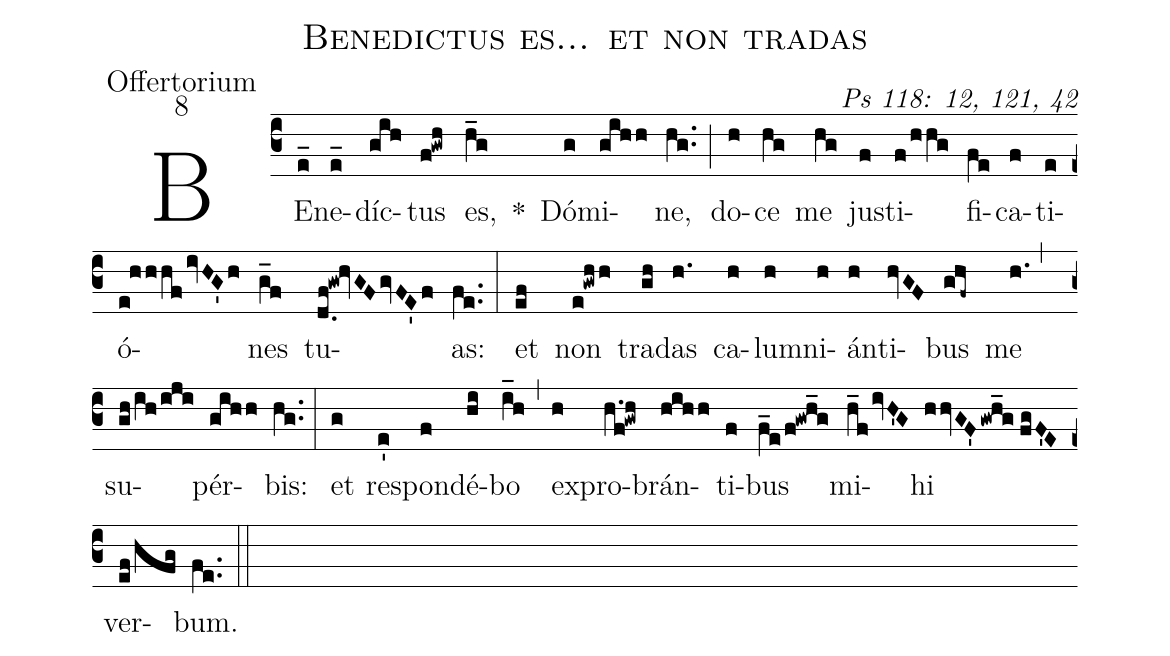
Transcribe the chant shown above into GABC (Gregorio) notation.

name: Benedictus es... et non tradas;
office-part: Offertorium;
mode: 8;
commentary: Ps 118: 12, 121, 42;
%%
(c3) BE(e_)ne(e_)díc(gih)tus(f!gwh) es,(h_g) *() Dó(g)mi(gihh)ne,(hg..) (;) do(h)ce(hg) me(hg) jus(f)ti(f/hhg)fi(fe)ca(f)ti(e)ó(e!hhhfivHG'h)nes(g_f) tu(d.0f!gw!hvGFgvFE'f)as:(fe..) (:)
et(ef) non(e!gwhh) tra(gh)das(h.) ca(h)lum(h)ni(h)án(h)ti(hvGF)bus(ghf~) me(h.) (,) su(gh/ih/iji)pér(gihh)bis:(hg..) (:)
et(g) re(e')spon(f)dé(hi)bo(i_h) (,) ex(h)pro(h.f!gwh)brán(hihh)ti(f)bus(f_e/f!gwh_g) mi(h_fivH'G)hi(hhvGF'gwh_g//fgF'E) ver(ef/hfg)bum.(fe..) (::)
